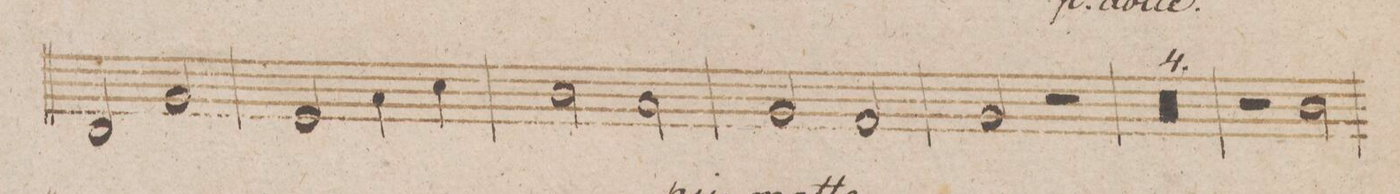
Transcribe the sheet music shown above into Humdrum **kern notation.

**kern	**dynam
*I"Clarinetto 2do in B.	*
*clefG2	*
*k[b-]	*
*met(c)	*
*M4/4	*
2c/	.
2f/	.
=148	=148
2d/	.
4g\	.
4b-\	.
=149	=149
2a\	.
2g\	.
=150	=150
2f/	.
2e/	.
=151	=151
2f/	.
2r	.
=152	=152
00r	.
=153	=153
=154	=154
=155	=155
=156	=156
2r	.
2a\	.
=157	=157
*-	*-
